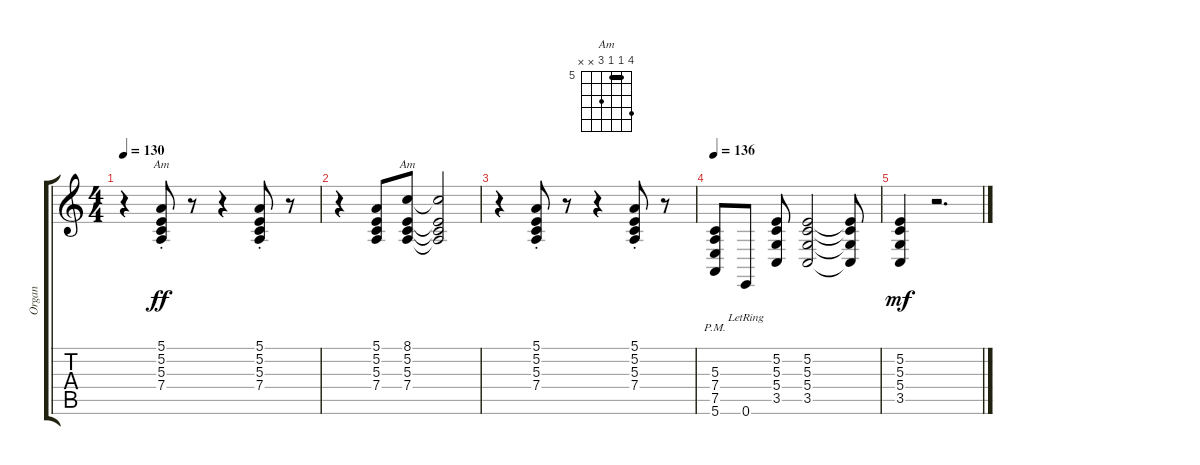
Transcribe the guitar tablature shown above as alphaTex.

\track ("Organ" "Organ") {instrument drawbarorgan}
\staff {score tabs}
\tuning (E4 B3 G3 D3 A2 E2) {hide}
\chord ("Am" 5 5 5 7 x x) {firstfret 5 barre 5}
\chord ("Am" 8 5 5 7 x x) {firstfret 5 barre 5}
\ts (4 4)
\tempo 130
\clef g2
\ks c
r.4{dy ff} (5.1{st} 5.2{st} 5.3{st} 7.4{st}).8{ch "Am"} r.8 r.4 (5.1{st} 5.2{st} 5.3{st} 7.4{st}).8 r.8 |
r.4 (5.1 5.2 5.3 7.4).8 (8.1 5.2 5.3 7.4).8{ch "Am"} (8.1{t} 5.2{t} 5.3{t} 7.4{t}).2 |
r.4 (5.1{st} 5.2{st} 5.3{st} 7.4{st}).8 r.8 r.4 (5.1{st} 5.2{st} 5.3{st} 7.4{st}).8 r.8 |
\tempo 136
(5.3{pm} 7.4{pm} 7.5{pm} 5.6{pm}).8 0.6{lr}.8 (5.2 5.3 5.4 3.5).8 (5.2 5.3 5.4 3.5).2 (5.2{t} 5.3{t} 5.4{t} 3.5{t}).8 |
(5.2 5.3 5.4 3.5).4{dy mf} r.2{d}
